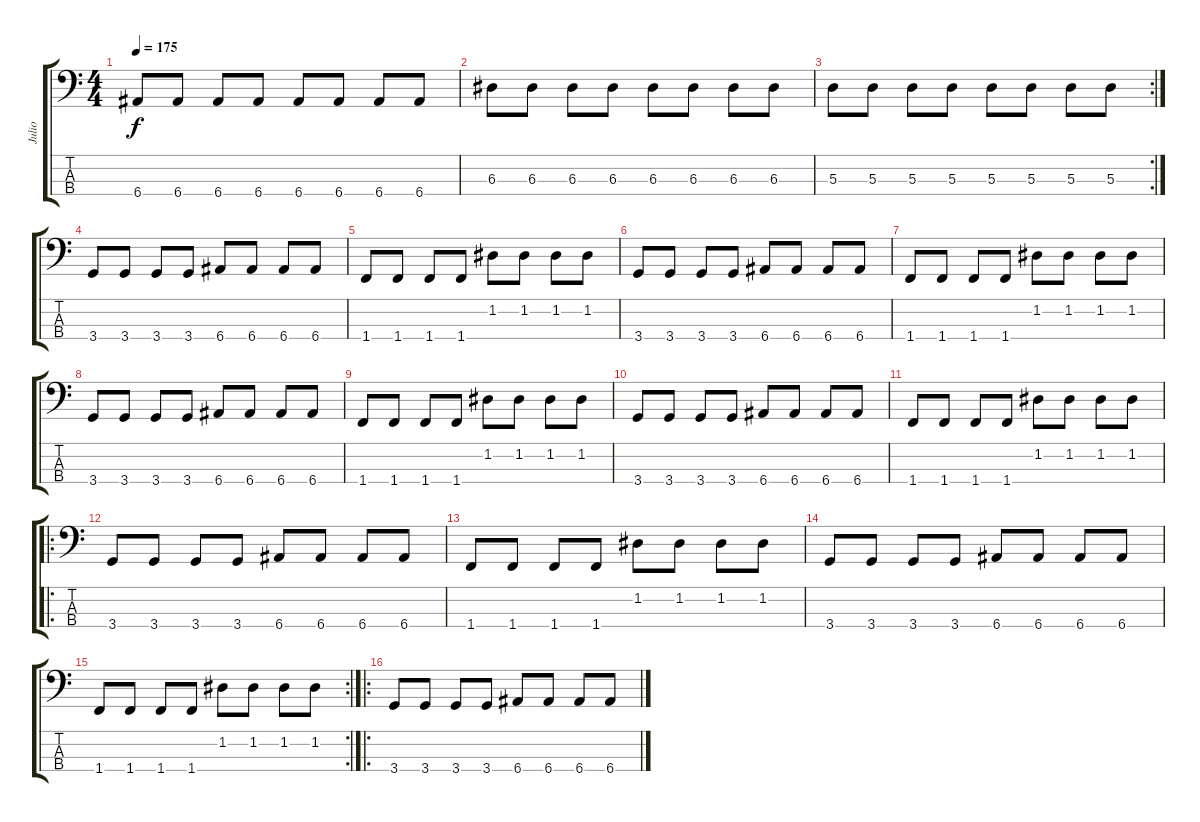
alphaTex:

\track ("Julio" "Julio") {instrument electricbassfinger}
\staff {score tabs}
\tuning (G2 D2 A1 E1) {hide}
\ts (4 4)
\tempo 175
\clef f4
\ks c
6.4.8{dy f} 6.4.8 6.4.8 6.4.8 6.4.8 6.4.8 6.4.8 6.4.8 |
6.3.8 6.3.8 6.3.8 6.3.8 6.3.8 6.3.8 6.3.8 6.3.8 |
\rc 2
5.3.8 5.3.8 5.3.8 5.3.8 5.3.8 5.3.8 5.3.8 5.3.8 |
3.4.8 3.4.8 3.4.8 3.4.8 6.4.8 6.4.8 6.4.8 6.4.8 |
1.4.8 1.4.8 1.4.8 1.4.8 1.2.8 1.2.8 1.2.8 1.2.8 |
3.4.8 3.4.8 3.4.8 3.4.8 6.4.8 6.4.8 6.4.8 6.4.8 |
1.4.8 1.4.8 1.4.8 1.4.8 1.2.8 1.2.8 1.2.8 1.2.8 |
3.4.8 3.4.8 3.4.8 3.4.8 6.4.8 6.4.8 6.4.8 6.4.8 |
1.4.8 1.4.8 1.4.8 1.4.8 1.2.8 1.2.8 1.2.8 1.2.8 |
3.4.8 3.4.8 3.4.8 3.4.8 6.4.8 6.4.8 6.4.8 6.4.8 |
1.4.8 1.4.8 1.4.8 1.4.8 1.2.8 1.2.8 1.2.8 1.2.8 |
\ro
3.4.8 3.4.8 3.4.8 3.4.8 6.4.8 6.4.8 6.4.8 6.4.8 |
1.4.8 1.4.8 1.4.8 1.4.8 1.2.8 1.2.8 1.2.8 1.2.8 |
3.4.8 3.4.8 3.4.8 3.4.8 6.4.8 6.4.8 6.4.8 6.4.8 |
\rc 2
1.4.8 1.4.8 1.4.8 1.4.8 1.2.8 1.2.8 1.2.8 1.2.8 |
\ro
3.4.8 3.4.8 3.4.8 3.4.8 6.4.8 6.4.8 6.4.8 6.4.8
